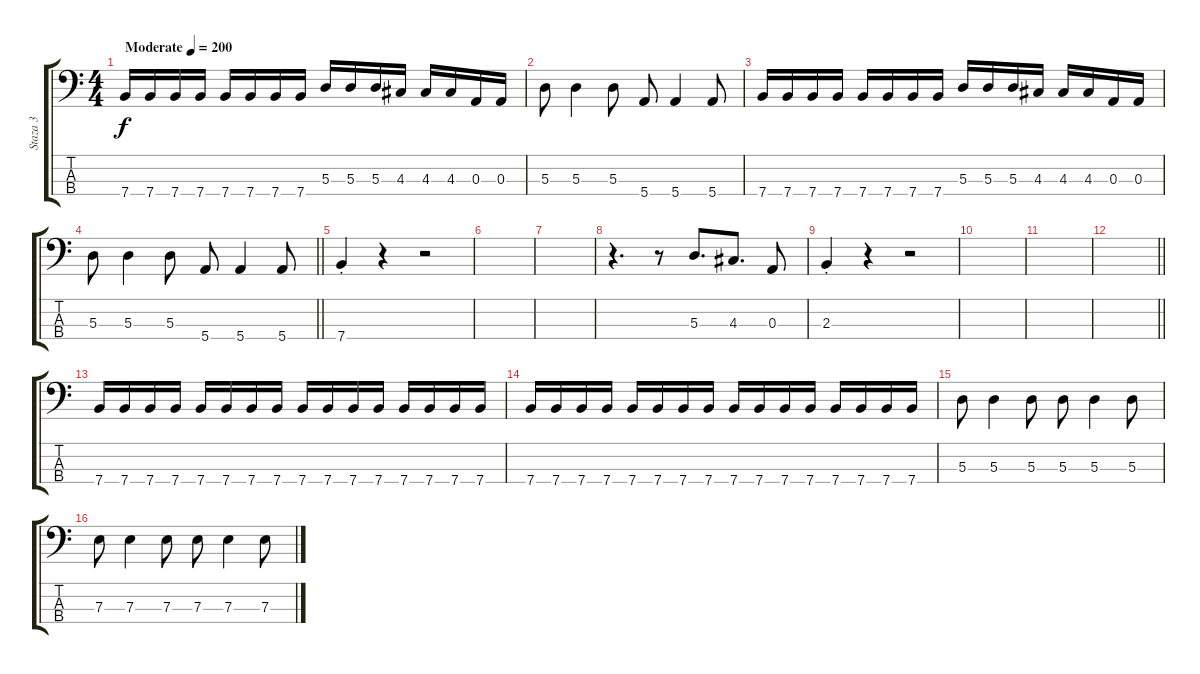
\track ("Staza 3" "Staza 3") {instrument electricbassfinger}
\staff {score tabs}
\tuning (G2 D2 A1 E1) {hide}
\ts (4 4)
\tempo (200 "Moderate")
\clef f4
\ks c
7.4.16{dy f instrument electricbassfinger} 7.4.16 7.4.16 7.4.16 7.4.16 7.4.16 7.4.16 7.4.16 5.3.16 5.3.16 5.3.16 4.3.16 4.3.16 4.3.16 0.3.16 0.3.16 |
5.3.8 5.3.4 5.3.8 5.4.8 5.4.4 5.4.8 |
7.4.16 7.4.16 7.4.16 7.4.16 7.4.16 7.4.16 7.4.16 7.4.16 5.3.16 5.3.16 5.3.16 4.3.16 4.3.16 4.3.16 0.3.16 0.3.16 |
\barLineRight lightlight
5.3.8 5.3.4 5.3.8 5.4.8 5.4.4 5.4.8 |
7.4{st}.4 r.4 r.2 |
|
|
r.4{d} r.8 5.3.8{d} 4.3.8{d} 0.3.8 |
2.3{st}.4 r.4 r.2 |
|
|
\barLineRight lightlight
|
7.4.16 7.4.16 7.4.16 7.4.16 7.4.16 7.4.16 7.4.16 7.4.16 7.4.16 7.4.16 7.4.16 7.4.16 7.4.16 7.4.16 7.4.16 7.4.16 |
7.4.16 7.4.16 7.4.16 7.4.16 7.4.16 7.4.16 7.4.16 7.4.16 7.4.16 7.4.16 7.4.16 7.4.16 7.4.16 7.4.16 7.4.16 7.4.16 |
5.3.8 5.3.4 5.3.8 5.3.8 5.3.4 5.3.8 |
7.3.8 7.3.4 7.3.8 7.3.8 7.3.4 7.3.8
